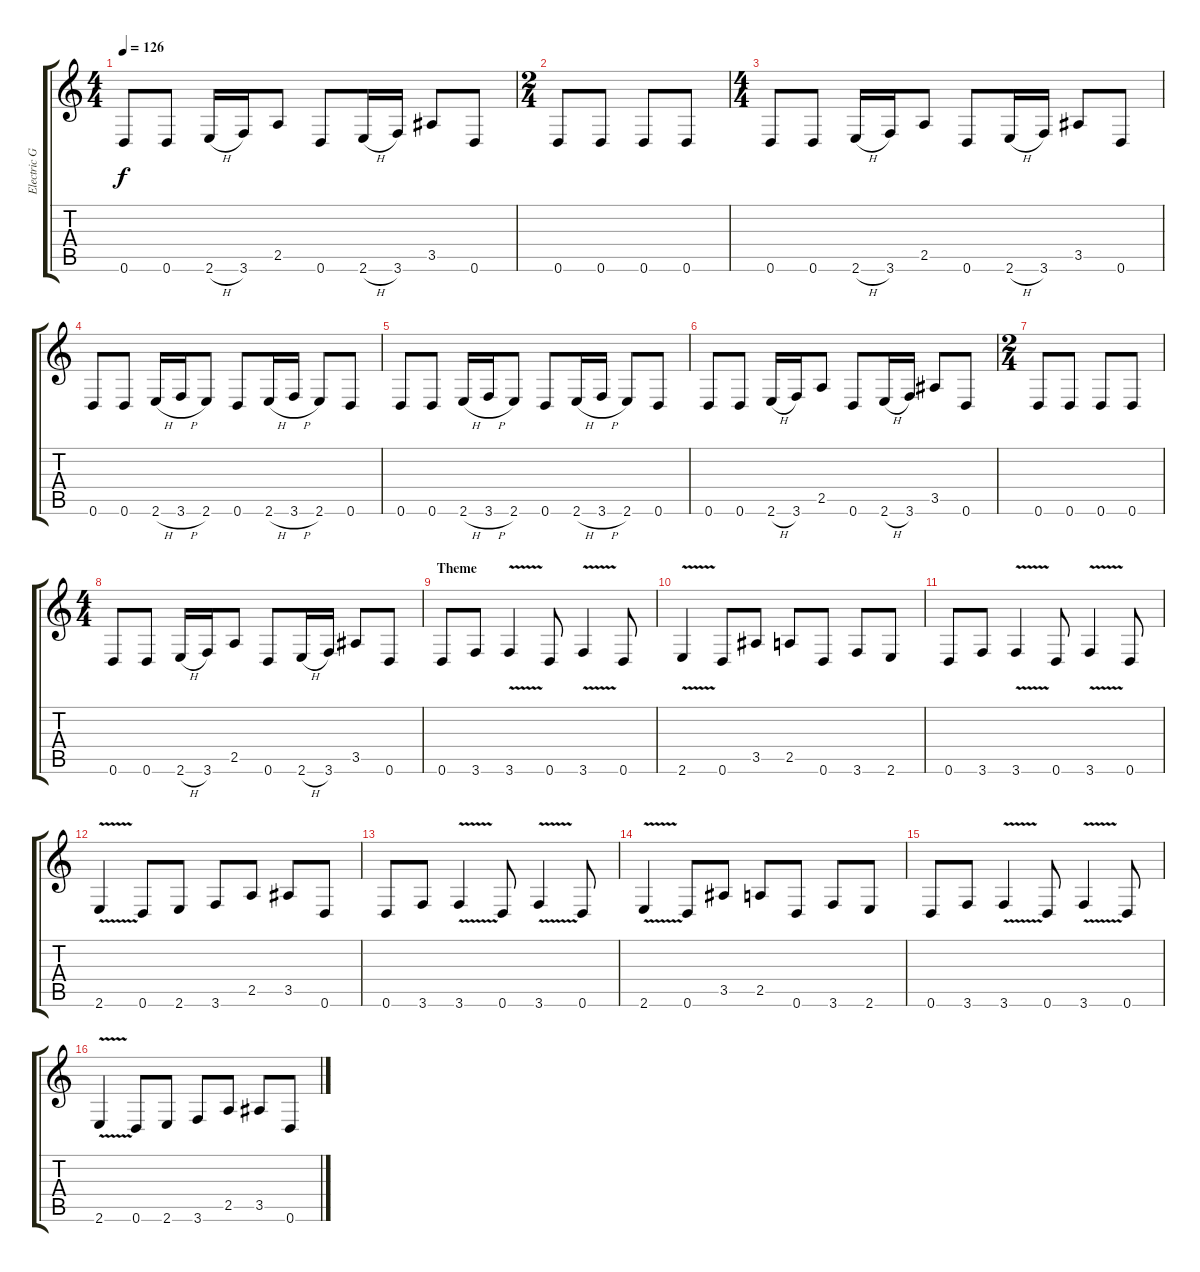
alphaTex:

\track ("Electric Guitar" "Electric G") {instrument distortionguitar}
\staff {score tabs}
\tuning (D4 A3 F3 C3 G2 D2) {hide}
\ts (4 4)
\tempo 126
\clef g2
\ks c
0.6.8{dy f} 0.6.8 2.6{h}.16 3.6.16 2.5.8 0.6.8 2.6{h}.16 3.6.16 3.5.8 0.6.8 |
\ts (2 4)
0.6.8 0.6.8 0.6.8 0.6.8 |
\ts (4 4)
0.6.8 0.6.8 2.6{h}.16 3.6.16 2.5.8 0.6.8 2.6{h}.16 3.6.16 3.5.8 0.6.8 |
0.6.8 0.6.8 2.6{h}.16 3.6{h}.16 2.6.8 0.6.8 2.6{h}.16 3.6{h}.16 2.6.8 0.6.8 |
0.6.8 0.6.8 2.6{h}.16 3.6{h}.16 2.6.8 0.6.8 2.6{h}.16 3.6{h}.16 2.6.8 0.6.8 |
0.6.8 0.6.8 2.6{h}.16 3.6.16 2.5.8 0.6.8 2.6{h}.16 3.6.16 3.5.8 0.6.8 |
\ts (2 4)
0.6.8 0.6.8 0.6.8 0.6.8 |
\ts (4 4)
0.6.8 0.6.8 2.6{h}.16 3.6.16 2.5.8 0.6.8 2.6{h}.16 3.6.16 3.5.8 0.6.8 |
\section ("" "Theme")
0.6.8 3.6.8 3.6{v}.4 0.6.8 3.6{v}.4 0.6.8 |
2.6{v}.4 0.6.8 3.5.8 2.5.8 0.6.8 3.6.8 2.6.8 |
0.6.8 3.6.8 3.6{v}.4 0.6.8 3.6{v}.4 0.6.8 |
2.6{v}.4 0.6.8 2.6.8 3.6.8 2.5.8 3.5.8 0.6.8 |
0.6.8 3.6.8 3.6{v}.4 0.6.8 3.6{v}.4 0.6.8 |
2.6{v}.4 0.6.8 3.5.8 2.5.8 0.6.8 3.6.8 2.6.8 |
0.6.8 3.6.8 3.6{v}.4 0.6.8 3.6{v}.4 0.6.8 |
2.6{v}.4 0.6.8 2.6.8 3.6.8 2.5.8 3.5.8 0.6.8
